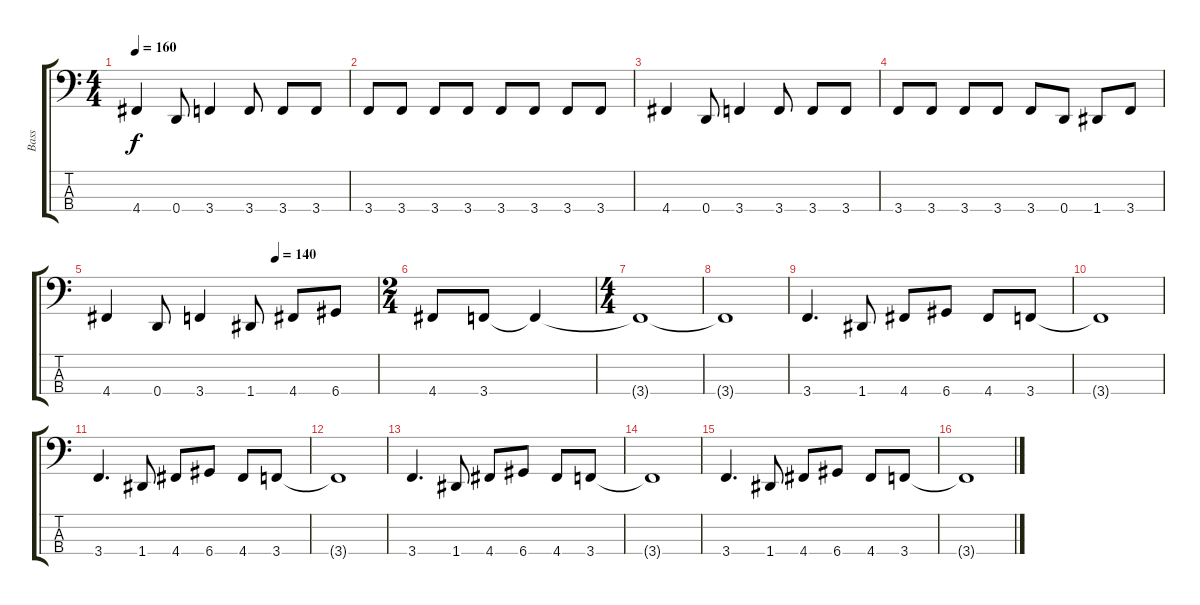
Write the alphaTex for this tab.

\track ("Bass" "Bass") {instrument electricbasspick}
\staff {score tabs}
\tuning (G2 D2 A1 D1) {hide}
\ts (4 4)
\tempo 160
\clef f4
\ks c
4.4.4{dy f} 0.4.8 3.4.4 3.4.8 3.4.8 3.4.8 |
3.4.8 3.4.8 3.4.8 3.4.8 3.4.8 3.4.8 3.4.8 3.4.8 |
4.4.4 0.4.8 3.4.4 3.4.8 3.4.8 3.4.8 |
3.4.8 3.4.8 3.4.8 3.4.8 3.4.8 0.4.8 1.4.8 3.4.8 |
\tempo (140 0.625)
4.4.4 0.4.8 3.4.4 1.4.8 4.4.8 6.4.8 |
\ts (2 4)
4.4.8 3.4.8 3.4{t}.4 |
\ts (4 4)
3.4{t}.1 |
3.4{t}.1 |
3.4.4{d} 1.4.8 4.4.8 6.4.8 4.4.8 3.4.8 |
3.4{t}.1 |
3.4.4{d} 1.4.8 4.4.8 6.4.8 4.4.8 3.4.8 |
3.4{t}.1 |
3.4.4{d} 1.4.8 4.4.8 6.4.8 4.4.8 3.4.8 |
3.4{t}.1 |
3.4.4{d} 1.4.8 4.4.8 6.4.8 4.4.8 3.4.8 |
3.4{t}.1
